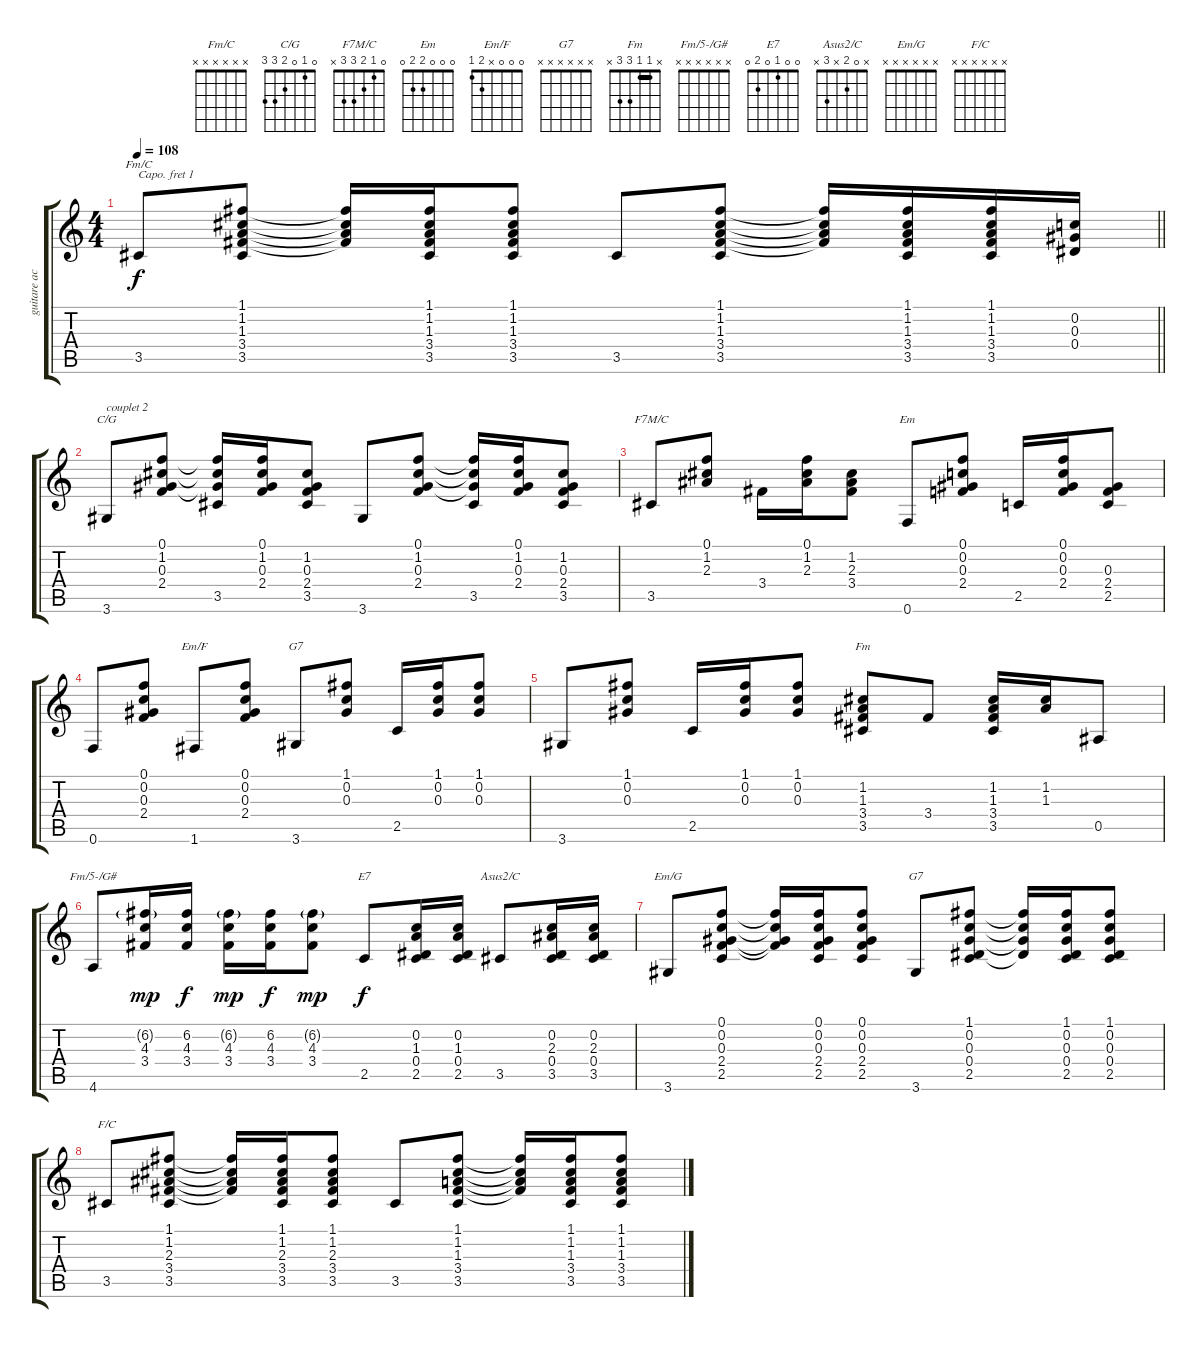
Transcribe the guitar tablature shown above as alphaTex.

\track ("guitare acoustique" "guitare ac") {instrument acousticguitarsteel}
\staff {score tabs}
\capo 1
\tuning (E4 B3 G3 D3 A2 E2) {hide}
\chord ("Fm/C" x x x x x x)
\chord ("C/G" 0 1 0 2 3 3)
\chord ("F7M/C" 0 1 2 3 3 x)
\chord ("Em" 0 0 0 2 2 0)
\chord ("Em/F" 0 0 0 x 2 1)
\chord ("G7" 1 0 0 0 2 3)
\chord ("Fm" x 1 1 3 3 x) {barre 1}
\chord ("Fm/5-/G#" x x x x x x)
\chord ("E7" 0 0 1 0 2 0)
\chord ("Asus2/C" x 0 2 x 3 x)
\chord ("Em/G" x x x x x x)
\chord ("G7" x x x x x x)
\chord ("F/C" x x x x x x)
\ts (4 4)
\tempo 108
\clef g2
\barLineRight lightlight
\ks c
3.5.8{ch "Fm/C" dy f} (1.1 1.2 1.3 3.4 3.5).8 (1.1{t} 1.2{t} 1.3{t} 3.4{t}).16 (1.1 1.2 1.3 3.4 3.5).16 (1.1 1.2 1.3 3.4 3.5).8 3.5.8 (1.1 1.2 1.3 3.4 3.5).8 (1.1{t} 1.2{t} 1.3{t} 3.4{t}).16 (1.1 1.2 1.3 3.4 3.5).16 (1.1 1.2 1.3 3.4 3.5).16 (0.2 0.3 0.4).16 |
3.6.8{ch "C/G" txt "couplet 2"} (0.1 1.2 0.3 2.4).8 (0.1{t} 1.2{t} 0.3{t} 3.5).16 (0.1 1.2 0.3 2.4).16 (1.2 0.3 2.4 3.5).8 3.6.8 (0.1 1.2 0.3 2.4).8 (0.1{t} 1.2{t} 0.3{t} 3.5).16 (0.1 1.2 0.3 2.4).16 (1.2 0.3 2.4 3.5).8 |
3.5.8{ch "F7M/C"} (0.1 1.2 2.3).8 3.4.16 (0.1 1.2 2.3).16 (1.2 2.3 3.4).8 0.6.8{ch "Em"} (0.1 0.2 0.3 2.4).8 2.5.16 (0.1 0.2 0.3 2.4).16 (0.3 2.4 2.5).8 |
0.6.8 (0.1 0.2 0.3 2.4).8 1.6.8{ch "Em/F"} (0.1 0.2 0.3 2.4).8 3.6.8{ch "G7"} (1.1 0.2 0.3).8 2.5.16 (1.1 0.2 0.3).16 (1.1 0.2 0.3).8 |
3.6.8 (1.1 0.2 0.3).8 2.5.16 (1.1 0.2 0.3).16 (1.1 0.2 0.3).8 (1.2 1.3 3.4 3.5).8{ch "Fm"} 3.4.8 (1.2 1.3 3.4 3.5).16 (1.2 1.3).16 0.5.8 |
4.6.8{ch "Fm/5-/G#"} (6.2{g} 4.3 3.4).16{dy mp} (6.2 4.3 3.4).16{dy f} (6.2{g} 4.3 3.4).16{dy mp} (6.2 4.3 3.4).16{dy f} (6.2{g} 4.3 3.4).8{dy mp} 2.5.8{ch "E7" dy f} (0.2 1.3 0.4 2.5).16 (0.2 1.3 0.4 2.5).16 3.5.8{ch "Asus2/C"} (0.2 2.3 0.4 3.5).16 (0.2 2.3 0.4 3.5).16 |
3.6.8{ch "Em/G"} (0.1 0.2 0.3 2.4 2.5).8 (0.1{t} 0.2{t} 0.3{t} 2.4{t}).16 (0.1 0.2 0.3 2.4 2.5).16 (0.1 0.2 0.3 2.4 2.5).8 3.6.8{ch "G7"} (1.1 0.2 0.3 0.4 2.5).8 (1.1{t} 0.2{t} 0.3{t} 0.4{t}).16 (1.1 0.2 0.3 0.4 2.5).16 (1.1 0.2 0.3 0.4 2.5).8 |
3.5.8{ch "F/C"} (1.1 1.2 2.3 3.4 3.5).8 (1.1{t} 1.2{t} 2.3{t} 3.4{t}).16 (1.1 1.2 2.3 3.4 3.5).16 (1.1 1.2 2.3 3.4 3.5).8 3.5.8 (1.1 1.2 1.3 3.4 3.5).8 (1.1{t} 1.2{t} 1.3{t} 3.4{t}).16 (1.1 1.2 1.3 3.4 3.5).16 (1.1 1.2 1.3 3.4 3.5).8
